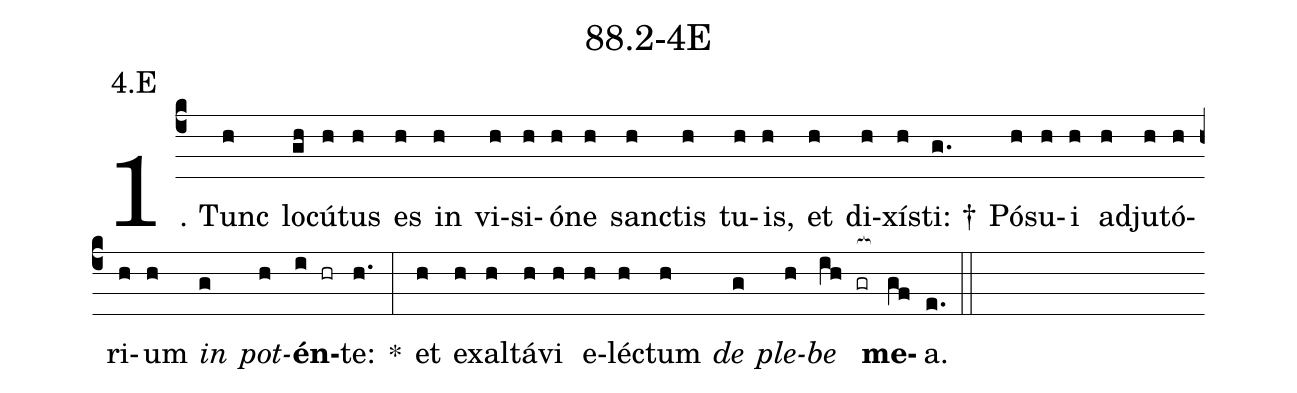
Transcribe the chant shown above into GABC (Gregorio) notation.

name: 88.2-4E;
annotation: 4.E;
%%
(c4)1. Tunc(h) lo(gh)cú(h)tus(h) es(h) in(h) vi(h)si(h)ó(h)ne(h) sanc(h)tis(h) tu(h)is,(h) et(h) di(h)xís(h)ti: †(g.) Pó(h)su(h)i(h) ad(h)ju(h)tó(h)ri(h)um(h) <i>in</i>(g) <i>pot</i>(h)<b>én</b>(i hr)te:(h.) *(:) et(h) ex(h)al(h)tá(h)vi(h) e(h)léc(h)tum(h) <i>de</i>(g) <i>ple</i>(h)<i>be</i>(ih gr[ocb:1{]) <b>me</b>(gf[ocb:0}])a.(e.) (::)


%E(h) u(g) o(h) u(ih) a(gf) e.(e.) (::)
